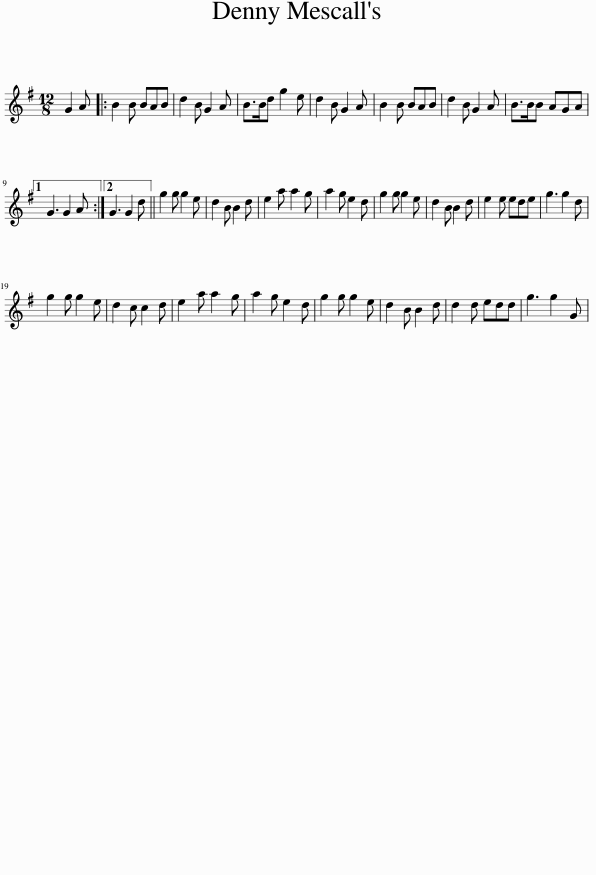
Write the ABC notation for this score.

X:1
L:1/8
M:12/8
I:linebreak $
K:G
V:1 treble
V:1
 G2 A |: B2 B BAB | d2 B G2 A | B>Bd g2 e | d2 B G2 A | %5
 B2 B BAB | d2 B G2 A | B>BB AGA |1$ G3 G2 A :|2 G3 G2 d || %10
 g2 g g2 e | d2 B B2 d | e2 a a2 g | a2 g e2 d | g2 g g2 e | %15
 d2 B B2 d | e2 e ede | g3 g2 d |$ g2 g g2 e | d2 c c2 d | %20
 e2 a a2 g | a2 g e2 d | g2 g g2 e | d2 B B2 d | d2 d edd | %25
 g3 g2 G | %26
